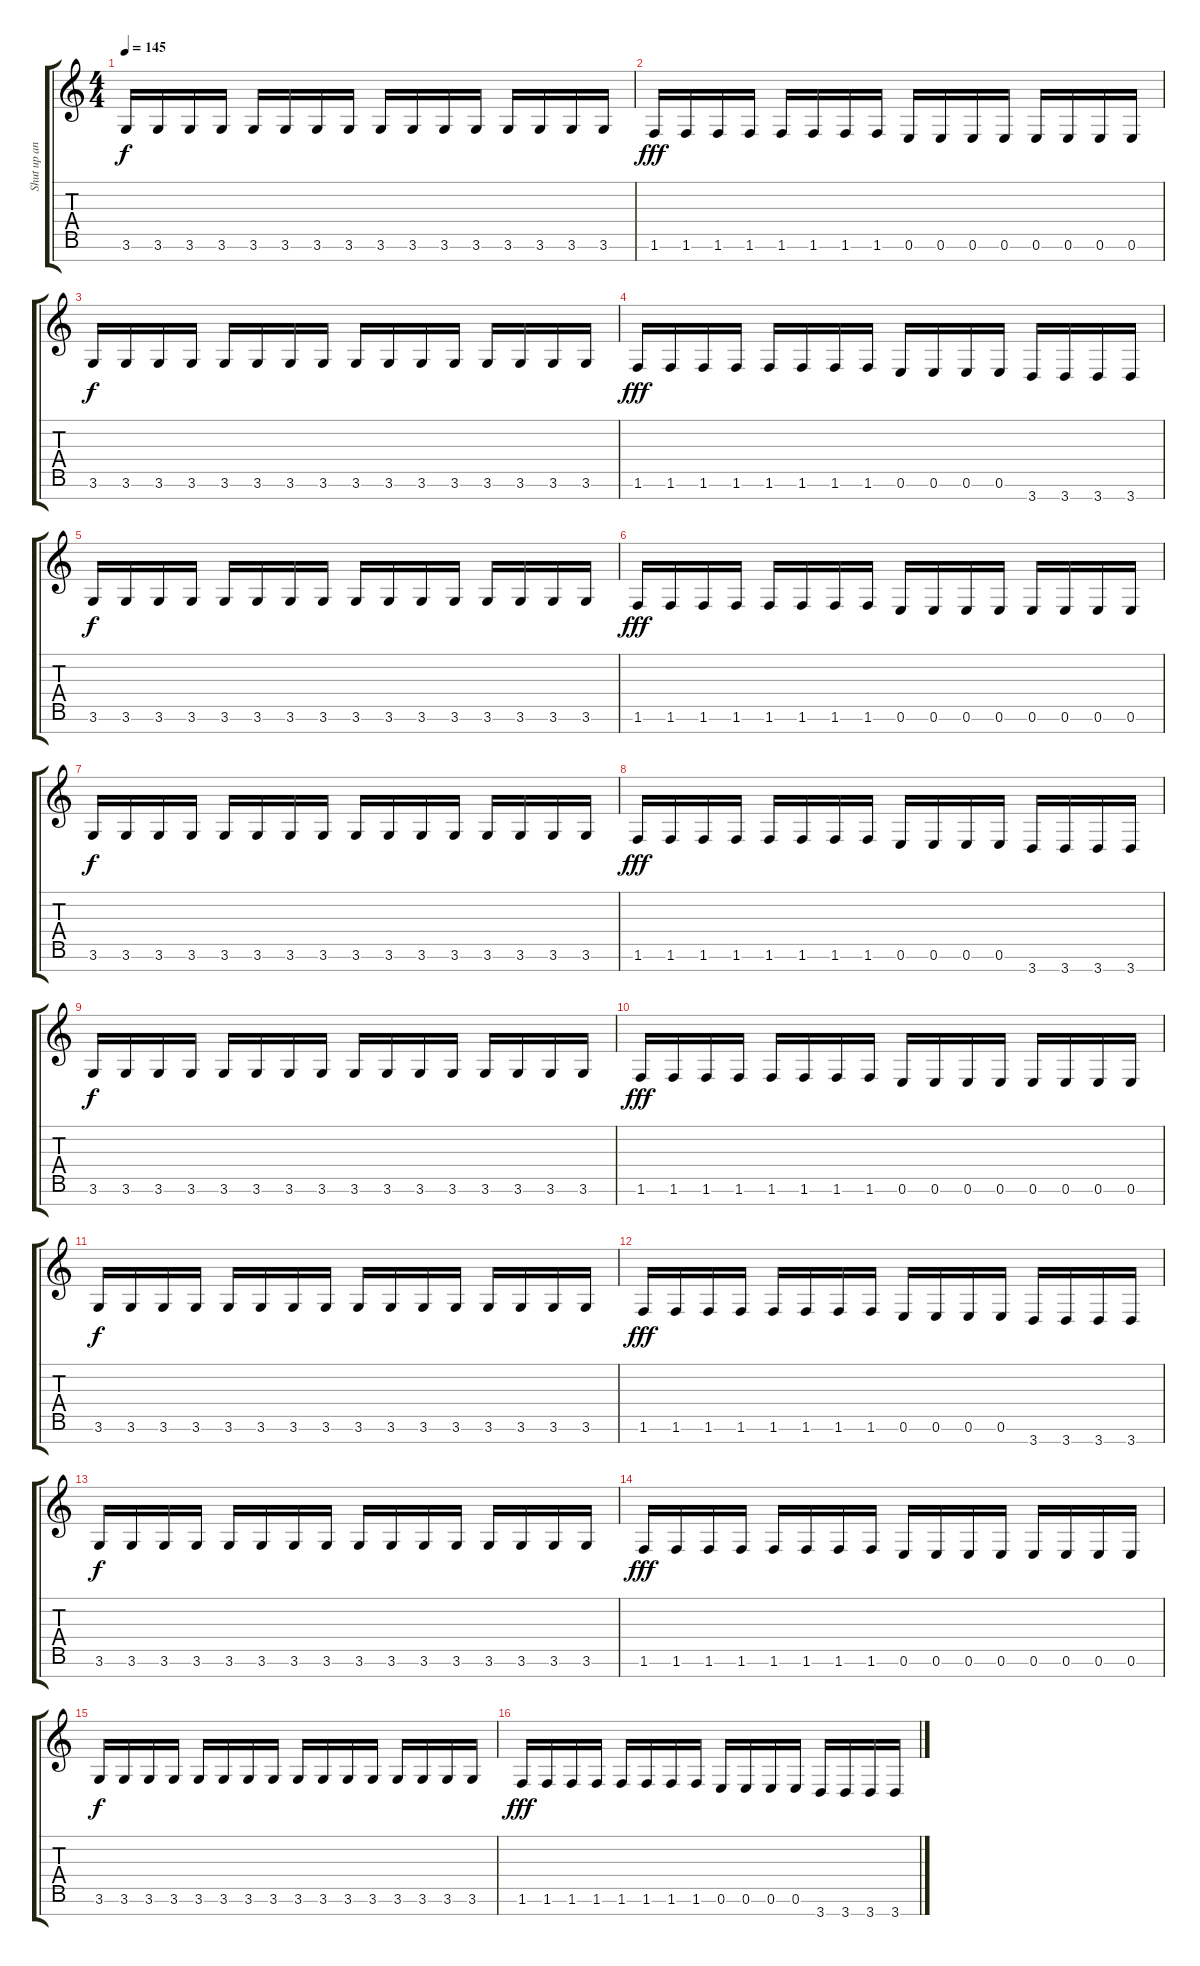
\track ("Shut up and dance!" "Shut up an") {instrument electricbassfinger}
\staff {score tabs}
\tuning (E4 B3 G3 D3 A2 E2 B1) {hide}
\ts (4 4)
\tempo 145
\clef g2
\ks c
3.6.16{dy f volume 11} 3.6.16 3.6.16 3.6.16 3.6.16 3.6.16 3.6.16 3.6.16 3.6.16 3.6.16 3.6.16 3.6.16 3.6.16 3.6.16 3.6.16 3.6.16 |
1.6.16{dy fff} 1.6.16 1.6.16 1.6.16 1.6.16 1.6.16 1.6.16 1.6.16 0.6.16 0.6.16 0.6.16 0.6.16 0.6.16 0.6.16 0.6.16 0.6.16 |
3.6.16{dy f} 3.6.16 3.6.16 3.6.16 3.6.16 3.6.16 3.6.16 3.6.16 3.6.16 3.6.16 3.6.16 3.6.16 3.6.16 3.6.16 3.6.16 3.6.16 |
1.6.16{dy fff} 1.6.16 1.6.16 1.6.16 1.6.16 1.6.16 1.6.16 1.6.16 0.6.16 0.6.16 0.6.16 0.6.16 3.7.16 3.7.16 3.7.16 3.7.16 |
3.6.16{dy f} 3.6.16 3.6.16 3.6.16 3.6.16 3.6.16 3.6.16 3.6.16 3.6.16 3.6.16 3.6.16 3.6.16 3.6.16 3.6.16 3.6.16 3.6.16 |
1.6.16{dy fff} 1.6.16 1.6.16 1.6.16 1.6.16 1.6.16 1.6.16 1.6.16 0.6.16 0.6.16 0.6.16 0.6.16 0.6.16 0.6.16 0.6.16 0.6.16 |
3.6.16{dy f} 3.6.16 3.6.16 3.6.16 3.6.16 3.6.16 3.6.16 3.6.16 3.6.16 3.6.16 3.6.16 3.6.16 3.6.16 3.6.16 3.6.16 3.6.16 |
1.6.16{dy fff} 1.6.16 1.6.16 1.6.16 1.6.16 1.6.16 1.6.16 1.6.16 0.6.16 0.6.16 0.6.16 0.6.16 3.7.16 3.7.16 3.7.16 3.7.16 |
3.6.16{dy f} 3.6.16 3.6.16 3.6.16 3.6.16 3.6.16 3.6.16 3.6.16 3.6.16 3.6.16 3.6.16 3.6.16 3.6.16 3.6.16 3.6.16 3.6.16 |
1.6.16{dy fff} 1.6.16 1.6.16 1.6.16 1.6.16 1.6.16 1.6.16 1.6.16 0.6.16 0.6.16 0.6.16 0.6.16 0.6.16 0.6.16 0.6.16 0.6.16 |
3.6.16{dy f} 3.6.16 3.6.16 3.6.16 3.6.16 3.6.16 3.6.16 3.6.16 3.6.16 3.6.16 3.6.16 3.6.16 3.6.16 3.6.16 3.6.16 3.6.16 |
1.6.16{dy fff} 1.6.16 1.6.16 1.6.16 1.6.16 1.6.16 1.6.16 1.6.16 0.6.16 0.6.16 0.6.16 0.6.16 3.7.16 3.7.16 3.7.16 3.7.16 |
3.6.16{dy f volume 10} 3.6.16 3.6.16 3.6.16 3.6.16 3.6.16 3.6.16 3.6.16 3.6.16 3.6.16 3.6.16 3.6.16 3.6.16 3.6.16 3.6.16 3.6.16 |
1.6.16{dy fff} 1.6.16 1.6.16 1.6.16 1.6.16 1.6.16 1.6.16 1.6.16 0.6.16 0.6.16 0.6.16 0.6.16 0.6.16 0.6.16 0.6.16 0.6.16 |
3.6.16{dy f} 3.6.16 3.6.16 3.6.16 3.6.16 3.6.16 3.6.16 3.6.16 3.6.16 3.6.16 3.6.16 3.6.16 3.6.16 3.6.16 3.6.16 3.6.16 |
1.6.16{dy fff} 1.6.16 1.6.16 1.6.16 1.6.16 1.6.16 1.6.16 1.6.16 0.6.16 0.6.16 0.6.16 0.6.16 3.7.16 3.7.16 3.7.16 3.7.16
